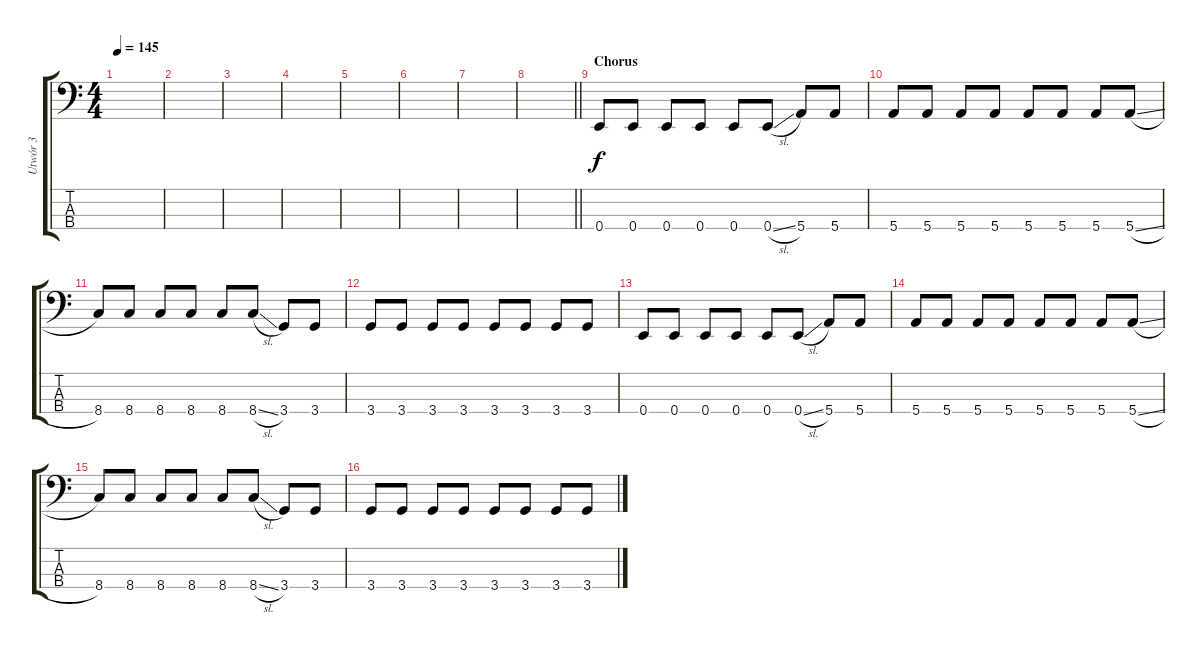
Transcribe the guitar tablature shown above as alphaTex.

\track ("Utwór 3" "Utwór 3") {instrument synthbass2}
\staff {score tabs}
\tuning (G2 D2 A1 E1) {hide}
\ts (4 4)
\tempo 145
\clef f4
\ks c
|
|
|
|
|
|
|
\barLineRight lightlight
|
\section ("" "Chorus")
0.4.8 0.4.8 0.4.8 0.4.8 0.4.8 0.4{sl}.8 5.4.8 5.4.8 |
5.4.8 5.4.8 5.4.8 5.4.8 5.4.8 5.4.8 5.4.8 5.4{sl}.8 |
8.4.8 8.4.8 8.4.8 8.4.8 8.4.8 8.4{sl}.8 3.4.8 3.4.8 |
3.4.8 3.4.8 3.4.8 3.4.8 3.4.8 3.4.8 3.4.8 3.4.8 |
0.4.8 0.4.8 0.4.8 0.4.8 0.4.8 0.4{sl}.8 5.4.8 5.4.8 |
5.4.8 5.4.8 5.4.8 5.4.8 5.4.8 5.4.8 5.4.8 5.4{sl}.8 |
8.4.8 8.4.8 8.4.8 8.4.8 8.4.8 8.4{sl}.8 3.4.8 3.4.8 |
3.4.8 3.4.8 3.4.8 3.4.8 3.4.8 3.4.8 3.4.8 3.4.8
